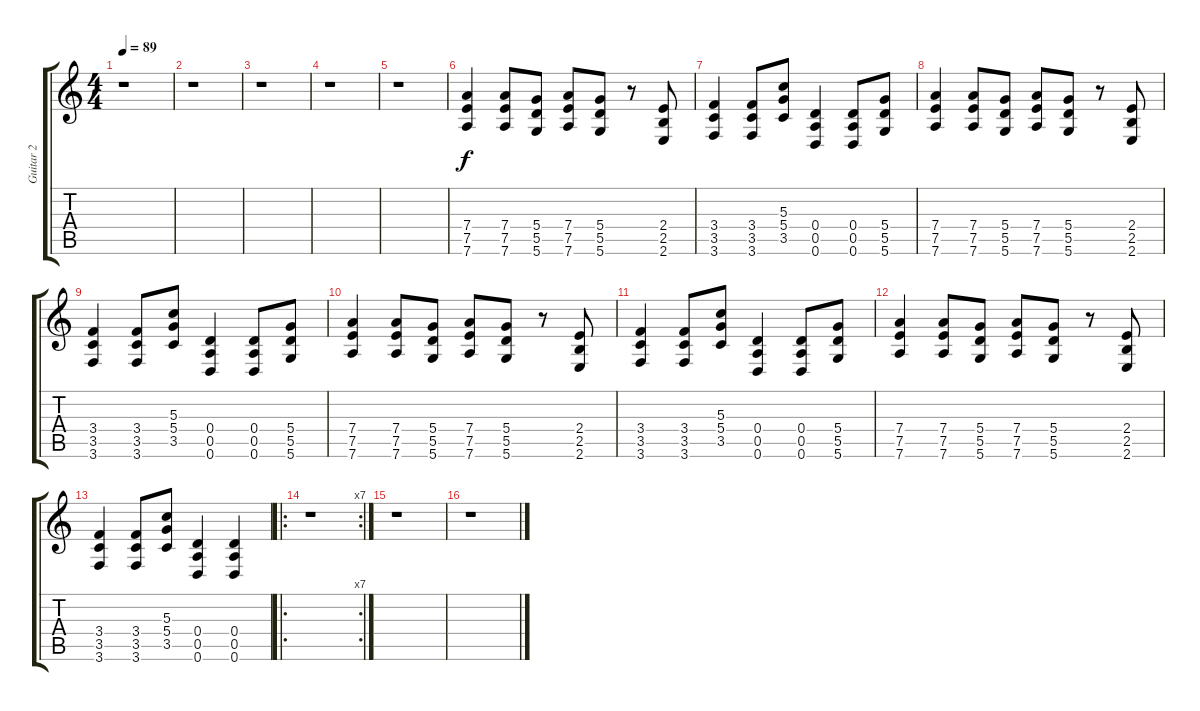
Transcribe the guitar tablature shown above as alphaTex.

\track ("Guitar 2" "Guitar 2") {instrument distortionguitar}
\staff {score tabs}
\tuning (E4 B3 G3 D3 A2 D2) {hide}
\ts (4 4)
\tempo 89
\clef g2
\ks c
r.1{dy f instrument distortionguitar} |
r.1 |
r.1 |
r.1 |
r.1 |
(7.4 7.5 7.6).4 (7.4 7.5 7.6).8 (5.4 5.5 5.6).8 (7.4 7.5 7.6).8 (5.4 5.5 5.6).8 r.8 (2.4 2.5 2.6).8 |
(3.4 3.5 3.6).4 (3.4 3.5 3.6).8 (5.3 5.4 3.5).8 (0.4 0.5 0.6).4 (0.4 0.5 0.6).8 (5.4 5.5 5.6).8 |
(7.4 7.5 7.6).4 (7.4 7.5 7.6).8 (5.4 5.5 5.6).8 (7.4 7.5 7.6).8 (5.4 5.5 5.6).8 r.8 (2.4 2.5 2.6).8 |
(3.4 3.5 3.6).4 (3.4 3.5 3.6).8 (5.3 5.4 3.5).8 (0.4 0.5 0.6).4 (0.4 0.5 0.6).8 (5.4 5.5 5.6).8 |
(7.4 7.5 7.6).4 (7.4 7.5 7.6).8 (5.4 5.5 5.6).8 (7.4 7.5 7.6).8 (5.4 5.5 5.6).8 r.8 (2.4 2.5 2.6).8 |
(3.4 3.5 3.6).4 (3.4 3.5 3.6).8 (5.3 5.4 3.5).8 (0.4 0.5 0.6).4 (0.4 0.5 0.6).8 (5.4 5.5 5.6).8 |
(7.4 7.5 7.6).4 (7.4 7.5 7.6).8 (5.4 5.5 5.6).8 (7.4 7.5 7.6).8 (5.4 5.5 5.6).8 r.8 (2.4 2.5 2.6).8 |
(3.4 3.5 3.6).4 (3.4 3.5 3.6).8 (5.3 5.4 3.5).8 (0.4 0.5 0.6).4 (0.4 0.5 0.6).4 |
\ro
\rc 7
r.1 |
r.1 |
r.1
